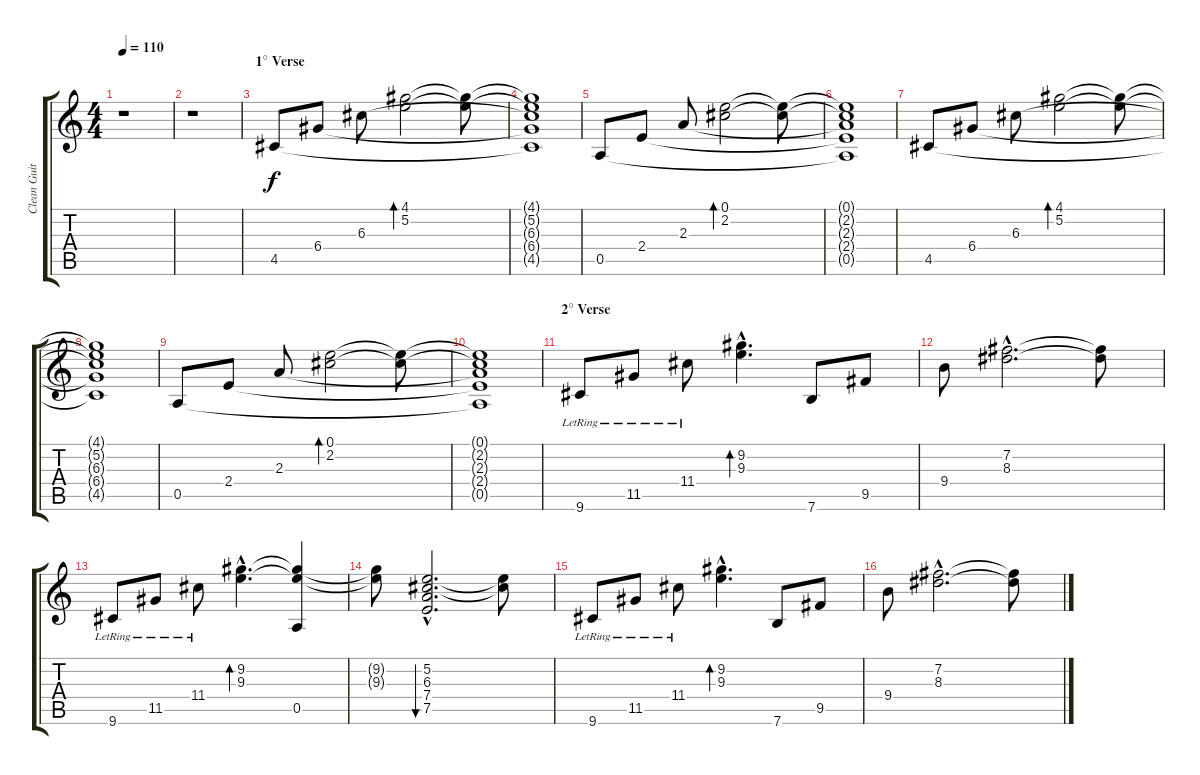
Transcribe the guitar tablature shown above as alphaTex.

\track ("Clean Guitar 2" "Clean Guit") {instrument electricguitarclean}
\staff {score tabs}
\tuning (E4 B3 G3 D3 A2 E2) {hide}
\ts (4 4)
\tempo 110
\clef g2
\ks c
r.1{dy f} |
r.1 |
\section ("" "1° Verse")
4.5.8{volume 16 instrument electricguitarclean} 6.4.8 6.3.8 (4.1 5.2).2{bd 240} (4.1{t} 5.2{t}).8 |
(4.1{t} 5.2{t} 6.3{t} 6.4{t} 4.5{t}).1 |
0.5.8 2.4.8 2.3.8 (0.1 2.2).2{bd 240} (0.1{t} 2.2{t}).8 |
(0.1{t} 2.2{t} 2.3{t} 2.4{t} 0.5{t}).1 |
4.5.8 6.4.8 6.3.8 (4.1 5.2).2{bd 240} (4.1{t} 5.2{t}).8 |
(4.1{t} 5.2{t} 6.3{t} 6.4{t} 4.5{t}).1 |
0.5.8 2.4.8 2.3.8 (0.1 2.2).2{bd 240} (0.1{t} 2.2{t}).8 |
(0.1{t} 2.2{t} 2.3{t} 2.4{t} 0.5{t}).1 |
\section ("" "2° Verse")
9.6{lr}.8 11.5{lr}.8 11.4{lr}.8 (9.2{hac} 9.3{hac}).4{d bd 240} 7.6.8 9.5.8 |
9.4.8 (7.2{hac} 8.3{hac}).2{d} (7.2{t} 8.3{t}).8 |
9.6{lr}.8 11.5{lr}.8 11.4{lr}.8 (9.2{hac} 9.3{hac}).4{d bd 240} (9.2{t} 9.3{t} 0.5).4 |
(9.2{t} 9.3{t}).8 (5.2{hac} 6.3{hac} 7.4{hac} 7.5{hac}).2{d bu 240} (5.2{t} 6.3{t}).8 |
9.6{lr}.8 11.5{lr}.8 11.4{lr}.8 (9.2{hac} 9.3{hac}).4{d bd 240} 7.6.8 9.5.8 |
9.4.8 (7.2{hac} 8.3{hac}).2{d} (7.2{t} 8.3{t}).8
